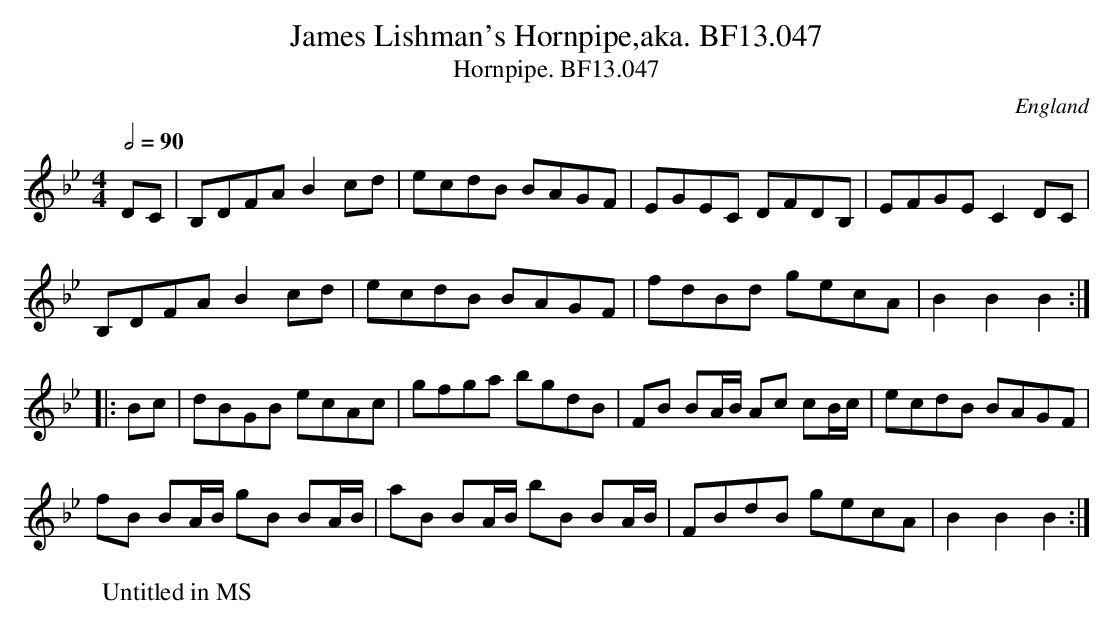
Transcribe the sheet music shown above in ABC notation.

X:1
T:James Lishman's Hornpipe,aka. BF13.047
T:Hornpipe. BF13.047
L:1/8
M:4/4
O:England
Q:1/2=90
K:Bb
DC|B,DFA B2cd|ecdB BAGF|EGEC DFDB,|EFGEC2DC|!
B,DFA B2cd|ecdB BAGF|fdBd gecA|B2B2B2:|!
|:Bc|dBGB ecAc|gfga bgdB|FB BA/B/ Ac cB/c/|ecdB BAGF|!
fB BA/B/ gB BA/B/| aB BA/B/ bB BA/B/|FBdB gecA|B2B2B2:|
W:Untitled in MS
